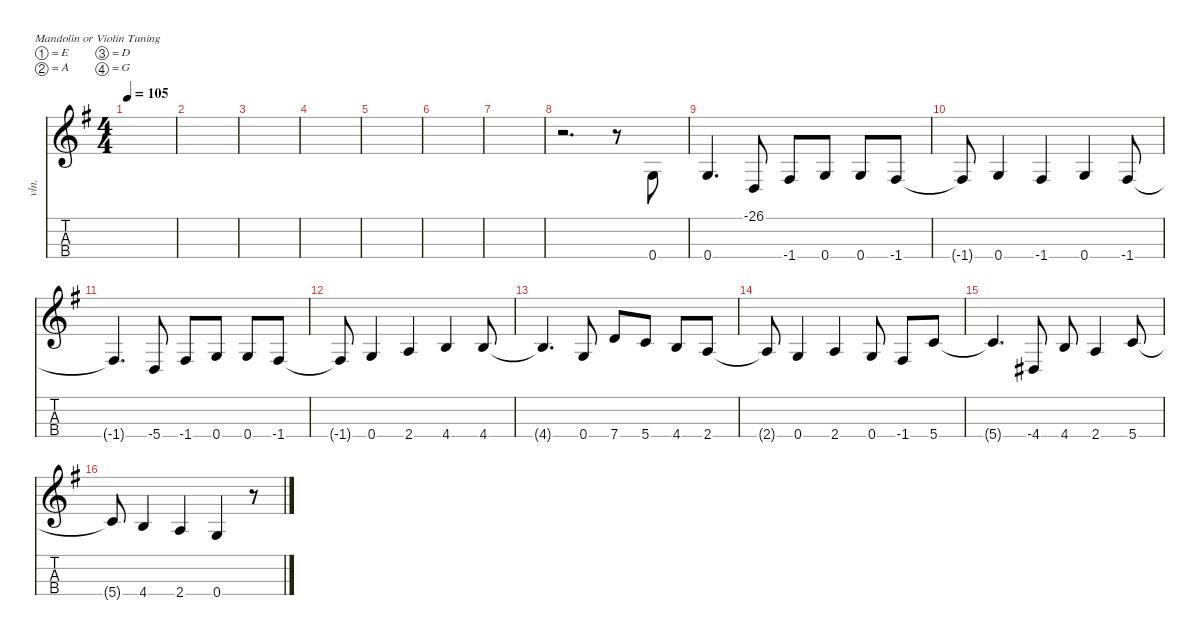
\defaultSystemsLayout 4
\hideDynamics
\bracketExtendMode nobrackets
\track ("Violin" "vln.") {instrument stringensemble2}
\staff {score tabs}
\tuning (E5 A4 D4 G3)
\ts (4 4)
\tempo 105
\clef g2
\ks g
|
|
|
|
|
|
|
r.2{d beam Down} r.8{beam Down} 0.4{acc forcenatural}.8{beam Up} |
0.4{acc forcenatural}.4{d beam Up} -26.1{acc forcenatural}.8{beam Up} -1.4{acc #}.8{beam Up} 0.4{acc forcenatural}.8{beam Up} 0.4{acc forcenatural}.8{beam Up} -1.4{acc #}.8{beam Up} |
-1.4{t acc #}.8{beam Up} 0.4{acc forcenatural}.4{beam Up} -1.4{acc #}.4{beam Up} 0.4{acc forcenatural}.4{beam Up} -1.4{acc #}.8{beam Up} |
-1.4{t acc #}.4{d beam Up} -5.4{acc forcenatural}.8{beam Up} -1.4{acc #}.8{beam Up} 0.4{acc forcenatural}.8{beam Up} 0.4{acc forcenatural}.8{beam Up} -1.4{acc #}.8{beam Up} |
-1.4{t acc #}.8{beam Up} 0.4{acc forcenatural}.4{beam Up} 2.4{acc forcenatural}.4{beam Up} 4.4{acc forcenatural}.4{beam Up} 4.4{acc forcenatural}.8{beam Up} |
4.4{t acc forcenatural}.4{d beam Up} 0.4{acc forcenatural}.8{beam Up} 7.4{acc forcenatural}.8{beam Up} 5.4{acc forcenatural}.8{beam Up} 4.4{acc forcenatural}.8{beam Up} 2.4{acc forcenatural}.8{beam Up} |
2.4{t acc forcenatural}.8{beam Up} 0.4{acc forcenatural}.4{beam Up} 2.4{acc forcenatural}.4{beam Up} 0.4{acc forcenatural}.8{beam Up} -1.4{acc #}.8{beam Up} 5.4{acc forcenatural}.8{beam Up} |
5.4{t acc forcenatural}.4{d beam Up} -4.4{acc #}.8{beam Up} 4.4{acc forcenatural}.8{beam Up} 2.4{acc forcenatural}.4{beam Up} 5.4{acc forcenatural}.8{beam Up} |
5.4{t acc forcenatural}.8{beam Up} 4.4{acc forcenatural}.4{beam Up} 2.4{acc forcenatural}.4{beam Up} 0.4{acc forcenatural}.4{beam Up} r.8{beam Down}
